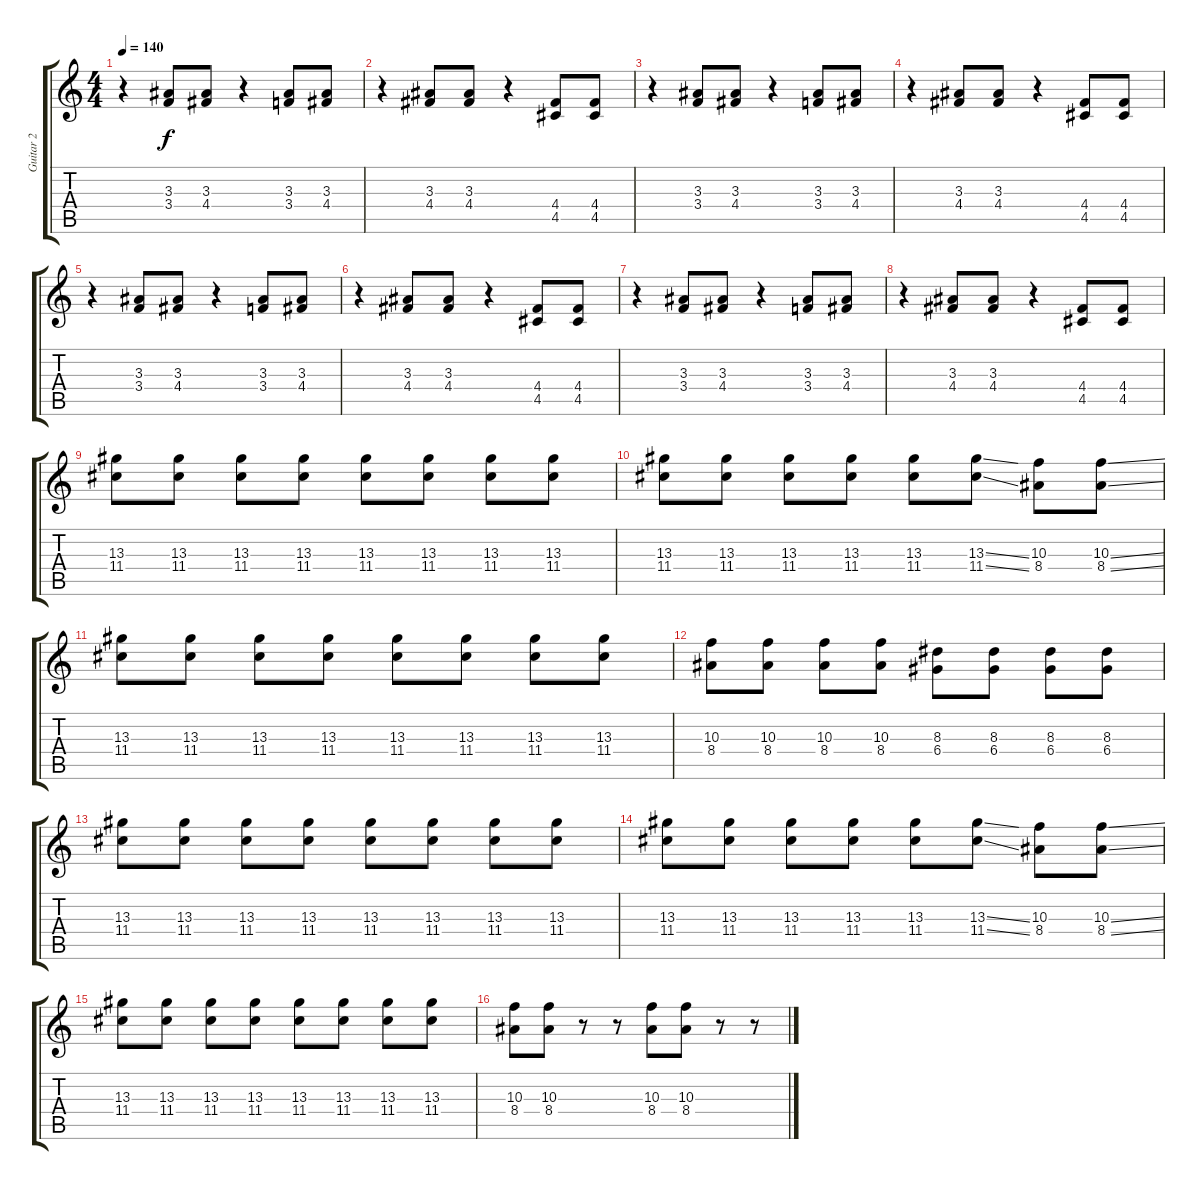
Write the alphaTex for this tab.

\track ("Guitar 2" "Guitar 2") {instrument distortionguitar}
\staff {score tabs}
\tuning (E4 B3 G3 D3 A2 E2) {hide}
\ts (4 4)
\tempo 140
\clef g2
\ks c
r.4{dy f} (3.3 3.4).8 (3.3 4.4).8 r.4 (3.3 3.4).8 (3.3 4.4).8 |
r.4 (3.3 4.4).8 (3.3 4.4).8 r.4 (4.4 4.5).8 (4.4 4.5).8 |
r.4 (3.3 3.4).8 (3.3 4.4).8 r.4 (3.3 3.4).8 (3.3 4.4).8 |
r.4 (3.3 4.4).8 (3.3 4.4).8 r.4 (4.4 4.5).8 (4.4 4.5).8 |
r.4 (3.3 3.4).8 (3.3 4.4).8 r.4 (3.3 3.4).8 (3.3 4.4).8 |
r.4 (3.3 4.4).8 (3.3 4.4).8 r.4 (4.4 4.5).8 (4.4 4.5).8 |
r.4 (3.3 3.4).8 (3.3 4.4).8 r.4 (3.3 3.4).8 (3.3 4.4).8 |
r.4 (3.3 4.4).8 (3.3 4.4).8 r.4 (4.4 4.5).8 (4.4 4.5).8 |
(13.3 11.4).8 (13.3 11.4).8 (13.3 11.4).8 (13.3 11.4).8 (13.3 11.4).8 (13.3 11.4).8 (13.3 11.4).8 (13.3 11.4).8 |
(13.3 11.4).8 (13.3 11.4).8 (13.3 11.4).8 (13.3 11.4).8 (13.3 11.4).8 (13.3{ss} 11.4{ss}).8 (10.3 8.4).8 (10.3{ss} 8.4{ss}).8 |
(13.3 11.4).8 (13.3 11.4).8 (13.3 11.4).8 (13.3 11.4).8 (13.3 11.4).8 (13.3 11.4).8 (13.3 11.4).8 (13.3 11.4).8 |
(10.3 8.4).8 (10.3 8.4).8 (10.3 8.4).8 (10.3 8.4).8 (8.3 6.4).8 (8.3 6.4).8 (8.3 6.4).8 (8.3 6.4).8 |
(13.3 11.4).8 (13.3 11.4).8 (13.3 11.4).8 (13.3 11.4).8 (13.3 11.4).8 (13.3 11.4).8 (13.3 11.4).8 (13.3 11.4).8 |
(13.3 11.4).8 (13.3 11.4).8 (13.3 11.4).8 (13.3 11.4).8 (13.3 11.4).8 (13.3{ss} 11.4{ss}).8 (10.3 8.4).8 (10.3{ss} 8.4{ss}).8 |
(13.3 11.4).8 (13.3 11.4).8 (13.3 11.4).8 (13.3 11.4).8 (13.3 11.4).8 (13.3 11.4).8 (13.3 11.4).8 (13.3 11.4).8 |
(10.3 8.4).8 (10.3 8.4).8 r.8 r.8 (10.3 8.4).8 (10.3 8.4).8 r.8 r.8
